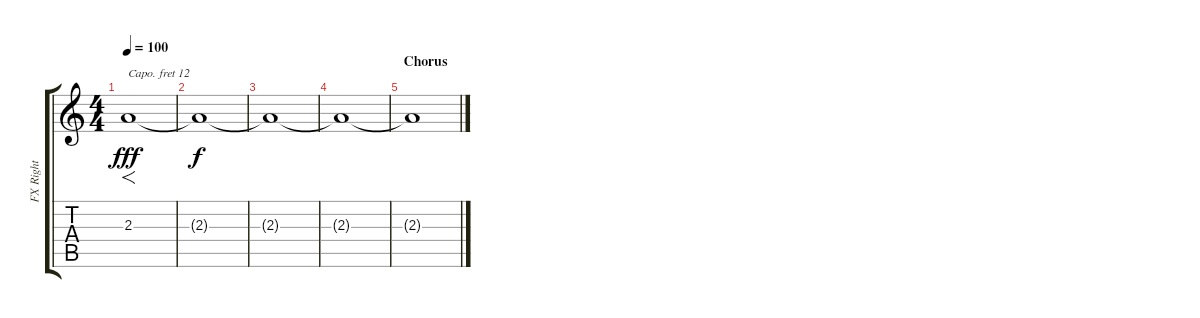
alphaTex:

\track ("FX Right" "FX Right") {instrument flute}
\staff {score tabs}
\capo 12
\tuning (E4 B3 G3 D3 A2 E2) {hide}
\ts (4 4)
\tempo 100
\clef g2
\ks c
2.3.1{f dy fff volume 13 instrument brasssection} |
2.3{t}.1{dy f volume 0} |
2.3{t}.1 |
2.3{t}.1 |
\section ("" "Chorus")
2.3{t}.1
